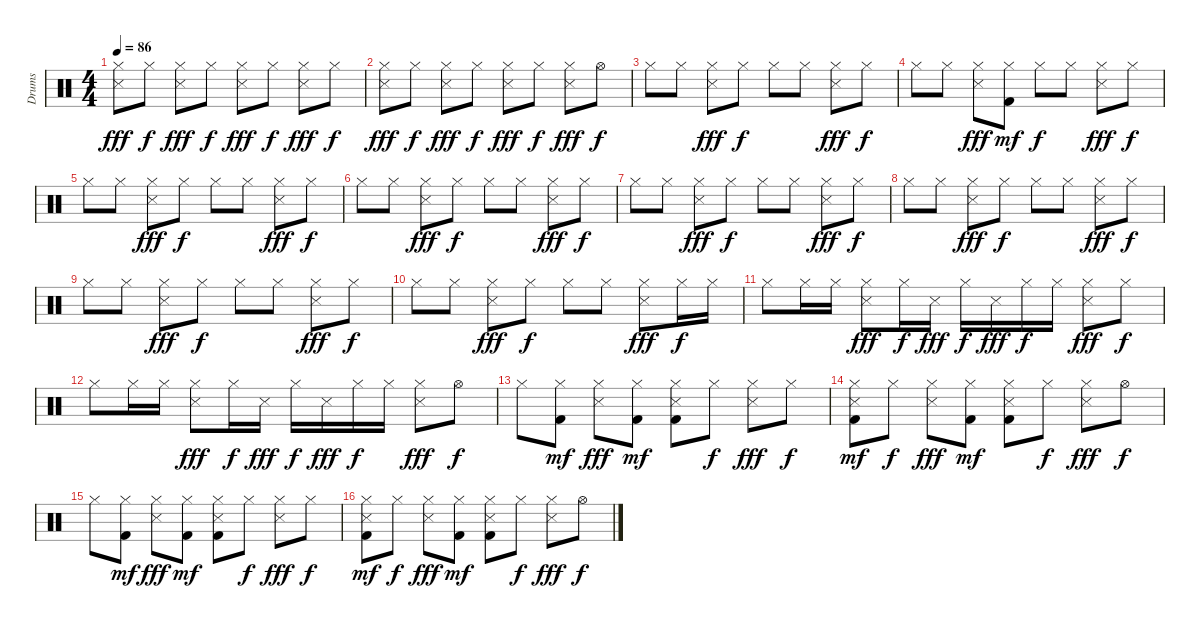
\track ("Drums" "Drums") {instrument percussion}
\staff {score}
\articulation defaults
\ts (4 4)
\tempo 86
\clef neutral
\ks c
("Hi-Hat (closed)" "Snare (side stick) 3").8{dy fff} "Hi-Hat (closed)".8{dy f} ("Hi-Hat (closed)" "Snare (side stick) 3").8{dy fff} "Hi-Hat (closed)".8{dy f} ("Hi-Hat (closed)" "Snare (side stick) 3").8{dy fff} "Hi-Hat (closed)".8{dy f} ("Hi-Hat (closed)" "Snare (side stick) 3").8{dy fff} "Hi-Hat (closed)".8{dy f} |
("Hi-Hat (closed)" "Snare (side stick) 3").8{dy fff} "Hi-Hat (closed)".8{dy f} ("Hi-Hat (closed)" "Snare (side stick) 3").8{dy fff} "Hi-Hat (closed)".8{dy f} ("Hi-Hat (closed)" "Snare (side stick) 3").8{dy fff} "Hi-Hat (closed)".8{dy f} ("Hi-Hat (closed)" "Snare (side stick) 3").8{dy fff} "Hi-Hat (open)".8{dy f} |
"Hi-Hat (closed)".8 "Hi-Hat (closed)".8 ("Hi-Hat (closed)" "Snare (side stick) 3").8{dy fff} "Hi-Hat (closed)".8{dy f} "Hi-Hat (closed)".8 "Hi-Hat (closed)".8 ("Hi-Hat (closed)" "Snare (side stick) 3").8{dy fff} "Hi-Hat (closed)".8{dy f} |
"Hi-Hat (closed)".8 "Hi-Hat (closed)".8 ("Hi-Hat (closed)" "Snare (side stick) 3").8{dy fff} ("Hi-Hat (closed)" "Kick (hit) 2").8{dy mf} "Hi-Hat (closed)".8{dy f} "Hi-Hat (closed)".8 ("Hi-Hat (closed)" "Snare (side stick) 3").8{dy fff} "Hi-Hat (closed)".8{dy f} |
"Hi-Hat (closed)".8 "Hi-Hat (closed)".8 ("Hi-Hat (closed)" "Snare (side stick) 3").8{dy fff} "Hi-Hat (closed)".8{dy f} "Hi-Hat (closed)".8 "Hi-Hat (closed)".8 ("Hi-Hat (closed)" "Snare (side stick) 3").8{dy fff} "Hi-Hat (closed)".8{dy f} |
"Hi-Hat (closed)".8 "Hi-Hat (closed)".8 ("Hi-Hat (closed)" "Snare (side stick) 3").8{dy fff} "Hi-Hat (closed)".8{dy f} "Hi-Hat (closed)".8 "Hi-Hat (closed)".8 ("Hi-Hat (closed)" "Snare (side stick) 3").8{dy fff} "Hi-Hat (closed)".8{dy f} |
"Hi-Hat (closed)".8 "Hi-Hat (closed)".8 ("Hi-Hat (closed)" "Snare (side stick) 3").8{dy fff} "Hi-Hat (closed)".8{dy f} "Hi-Hat (closed)".8 "Hi-Hat (closed)".8 ("Hi-Hat (closed)" "Snare (side stick) 3").8{dy fff} "Hi-Hat (closed)".8{dy f} |
"Hi-Hat (closed)".8 "Hi-Hat (closed)".8 ("Hi-Hat (closed)" "Snare (side stick) 3").8{dy fff} "Hi-Hat (closed)".8{dy f} "Hi-Hat (closed)".8 "Hi-Hat (closed)".8 ("Hi-Hat (closed)" "Snare (side stick) 3").8{dy fff} "Hi-Hat (closed)".8{dy f} |
"Hi-Hat (closed)".8 "Hi-Hat (closed)".8 ("Hi-Hat (closed)" "Snare (side stick) 3").8{dy fff} "Hi-Hat (closed)".8{dy f} "Hi-Hat (closed)".8 "Hi-Hat (closed)".8 ("Hi-Hat (closed)" "Snare (side stick) 3").8{dy fff} "Hi-Hat (closed)".8{dy f} |
"Hi-Hat (closed)".8 "Hi-Hat (closed)".8 ("Hi-Hat (closed)" "Snare (side stick) 3").8{dy fff} "Hi-Hat (closed)".8{dy f} "Hi-Hat (closed)".8 "Hi-Hat (closed)".8 ("Hi-Hat (closed)" "Snare (side stick) 3").8{dy fff} "Hi-Hat (closed)".16{dy f} "Hi-Hat (closed)".16 |
"Hi-Hat (closed)".8 "Hi-Hat (closed)".16 "Hi-Hat (closed)".16 ("Hi-Hat (closed)" "Snare (side stick) 3").8{dy fff} "Hi-Hat (closed)".16{dy f} "Snare (side stick) 3".16{dy fff} "Hi-Hat (closed)".16{dy f} "Snare (side stick) 3".16{dy fff} "Hi-Hat (closed)".16{dy f} "Hi-Hat (closed)".16 ("Hi-Hat (closed)" "Snare (side stick) 3").8{dy fff} "Hi-Hat (closed)".8{dy f} |
"Hi-Hat (closed)".8 "Hi-Hat (closed)".16 "Hi-Hat (closed)".16 ("Hi-Hat (closed)" "Snare (side stick) 3").8{dy fff} "Hi-Hat (closed)".16{dy f} "Snare (side stick) 3".16{dy fff} "Hi-Hat (closed)".16{dy f} "Snare (side stick) 3".16{dy fff} "Hi-Hat (closed)".16{dy f} "Hi-Hat (closed)".16 ("Hi-Hat (closed)" "Snare (side stick) 3").8{dy fff} "Hi-Hat (open)".8{dy f} |
"Hi-Hat (closed)".8 ("Hi-Hat (closed)" "Kick (hit) 2").8{dy mf} ("Hi-Hat (closed)" "Snare (side stick) 3").8{dy fff} ("Hi-Hat (closed)" "Kick (hit) 2").8{dy mf} ("Hi-Hat (closed)" "Snare (side stick) 3" "Kick (hit) 2").8 "Hi-Hat (closed)".8{dy f} ("Hi-Hat (closed)" "Snare (side stick) 3").8{dy fff} "Hi-Hat (closed)".8{dy f} |
("Hi-Hat (closed)" "Snare (side stick) 3" "Kick (hit) 2").8{dy mf} "Hi-Hat (closed)".8{dy f} ("Hi-Hat (closed)" "Snare (side stick) 3").8{dy fff} ("Hi-Hat (closed)" "Kick (hit) 2").8{dy mf} ("Hi-Hat (closed)" "Snare (side stick) 3" "Kick (hit) 2").8 "Hi-Hat (closed)".8{dy f} ("Hi-Hat (closed)" "Snare (side stick) 3").8{dy fff} "Hi-Hat (open)".8{dy f} |
"Hi-Hat (closed)".8 ("Hi-Hat (closed)" "Kick (hit) 2").8{dy mf} ("Hi-Hat (closed)" "Snare (side stick) 3").8{dy fff} ("Hi-Hat (closed)" "Kick (hit) 2").8{dy mf} ("Hi-Hat (closed)" "Snare (side stick) 3" "Kick (hit) 2").8 "Hi-Hat (closed)".8{dy f} ("Hi-Hat (closed)" "Snare (side stick) 3").8{dy fff} "Hi-Hat (closed)".8{dy f} |
("Hi-Hat (closed)" "Snare (side stick) 3" "Kick (hit) 2").8{dy mf} "Hi-Hat (closed)".8{dy f} ("Hi-Hat (closed)" "Snare (side stick) 3").8{dy fff} ("Hi-Hat (closed)" "Kick (hit) 2").8{dy mf} ("Hi-Hat (closed)" "Snare (side stick) 3" "Kick (hit) 2").8 "Hi-Hat (closed)".8{dy f} ("Hi-Hat (closed)" "Snare (side stick) 3").8{dy fff} "Hi-Hat (open)".8{dy f}
